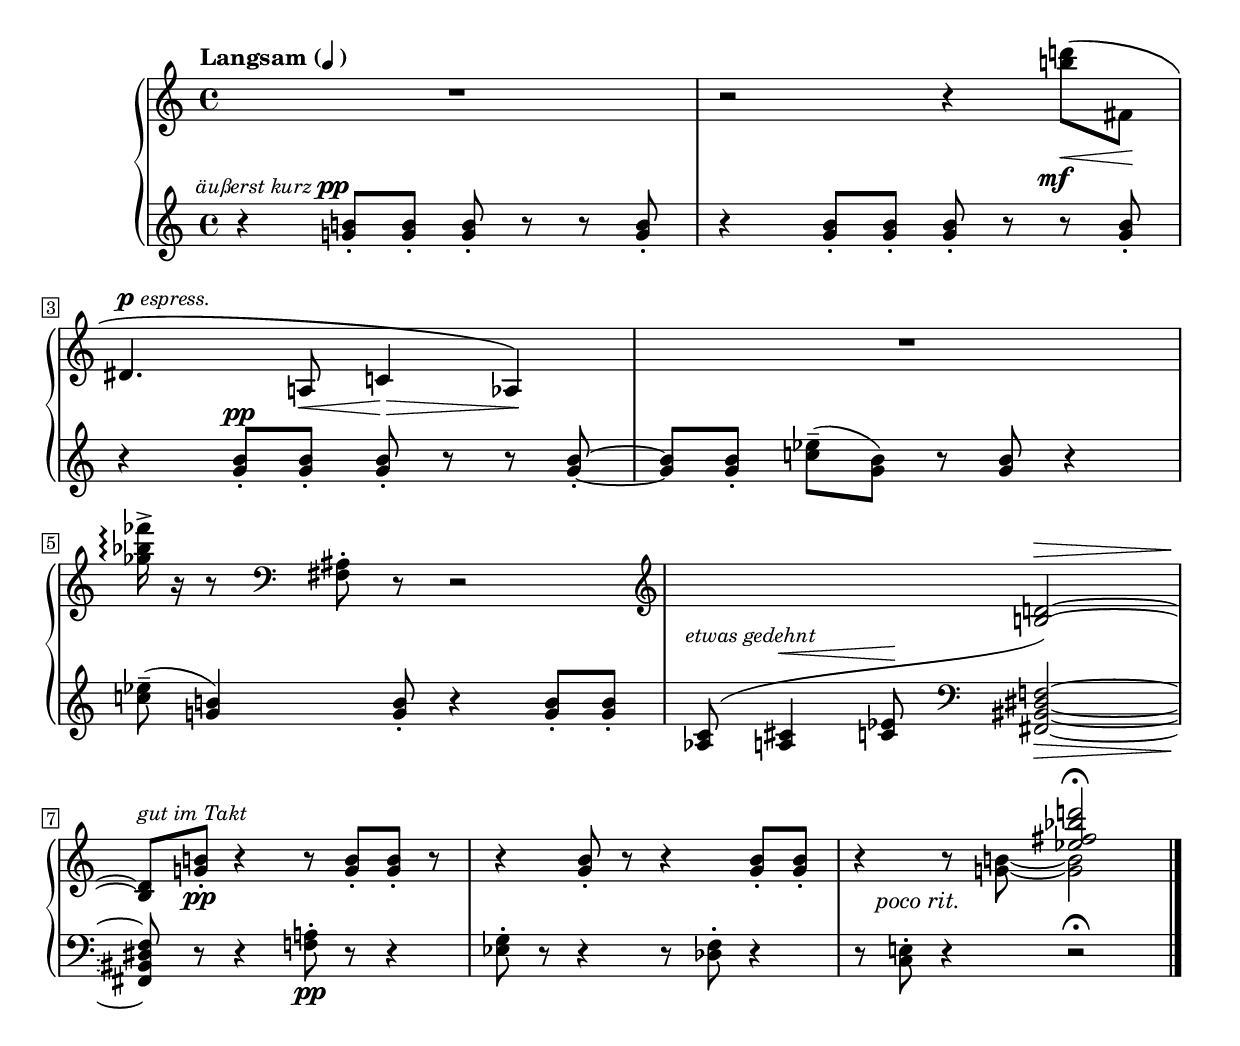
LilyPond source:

Global = {
  \key c \major
  \time 4/4
  \include "../global.ly"
}

Sopran = \context Voice = "one" \relative c'' {
  \voiceOne
  \override MultiMeasureRest.staff-position = #0
  \override Rest.staff-position = #0
  \stemNeutral\slurNeutral
  %1
  \tempo \markup {
    \bold\concat { "Langsam (" { \tiny\note {4} #1 } " )" }
  }
  | R1
  | r2 r4
    \shape #'(
      (( 0 . 0) (0 . 0) (0 . 3) (0 . 3))
      (( 0 . 1) (0 . 1) (0 . 0) (0 . 0))
    ) PhrasingSlur
    \once\override Staff.TextScript.extra-offset = #'(-2 . 0)
    <b'! d!>8[_\markup{ \dynamic mf }\(\< fis,]\!
    \break
  | dis4.^\markup {
      \dynamic p \small\italic "espress."
    } a!8\< c!4\!\> aes!\!\)
  | R1
    \break
  %5
  | <ges'' bes fes'>16^>\arpeggio r r8 \clef bass <fis,, ais>^. r8 r2
  | \clef treble s2 <b! d!>~^\>
    \break
  | q8[\!^\markup {
      \small\italic "gut im Takt"
    } <g'! b!>_.]_\pp r4 r8 <g b>8_. q_. r
  | r4 q8_. r r4 q8_.[ q_.]
  | r4 r8 \stemDown\tieDown <g! b!>~ q2
  \fine
}

Alto = \context Voice = "two" \relative c'' {
  \voiceTwo
  \override MultiMeasureRest.staff-position = #0
  \override Rest.staff-position = #0
  \stemUp
  %1
  | s1*8
  | s2 <ees fis bes d!>^\fermata
}

Bass = \context Voice = "four" \relative c' {
  \voiceFour
  \override MultiMeasureRest.staff-position = #0
  \override Rest.staff-position = #0
  \stemNeutral\slurNeutral\tieNeutral
  %1
  | r4^\markup {
      \hspace #-4 \italic\small "äußerst kurz" \dynamic pp
    } <g'! b!>8_.[ q_.] q_. r r q_.
  | r4 <g b>8_.[ q_.] q_. r r q_.
  | r4 <g b>8_.^\pp[ q_.] q_. r r q_.~
  | q[ q_.] <c! ees>^-[( <g b>]) r q r4
  %5
  | <c! ees>8^-( <g! b!>4) q8_. r4 q8_. q_.
  | \shape #'((( 0 . 0) (0 . 1) (0 . 0) (0 . 4))) Slur
    <aes, c>8^( <a! cis>4^\< <c! ees>8\! \clef bass <fis,, bis dis f!>2~_\>)
  | q8\! r r4 <f'! a!>8^._\pp r r4
  | <ees g>8^. r r4 r8 <des f>^. r4
  | r8 <c e!>^. r4 r2^\fermata
  \fine
}

centerDynamics = {
  %1
  | s1*5
  | \once\override Staff.TextScript.extra-offset = #'(-1 . -1)
    s4-\markup { \italic\small "etwas gedehnt" } s2.
  | s1*2
  | s4-\markup { \italic\small \hspace #2 "poco rit." } s2.
}

\score {
  \new PianoStaff \with { connectArpeggios = ##t }
  <<
    \accidentalStyle Score.piano
    \context Staff = "upper" <<
      \set Staff.midiInstrument = #"acoustic grand"
      \Global
      \clef treble
      \Sopran
      \Alto
    >>
    \context Dynamics <<
      \Global \centerDynamics
    >>
    \context Staff = "lower" <<
      \set Staff.midiInstrument = #"acoustic grand"
      \Global
      \clef treble
      \Bass
    >>
  >>
  \header {
    %composer = "Arnold Schönberg"
    %opus = "Op. 19"
    title = \markup {
      \fill-line {
        \center-column {
          \line { \abs-fontsize #20 "II." }
        }
      }
    }
    subtitle = #f
  }
  \layout {
    \context {
      \PianoStaff
      % More space between staves in the same PianoStaff
      %\override StaffGrouper.staff-staff-spacing.minimum-distance = 14
      %\override TextScript.font-shape = #'italic
    }
  }
  \midi {
    \tempo 4 = 100
  }
}
